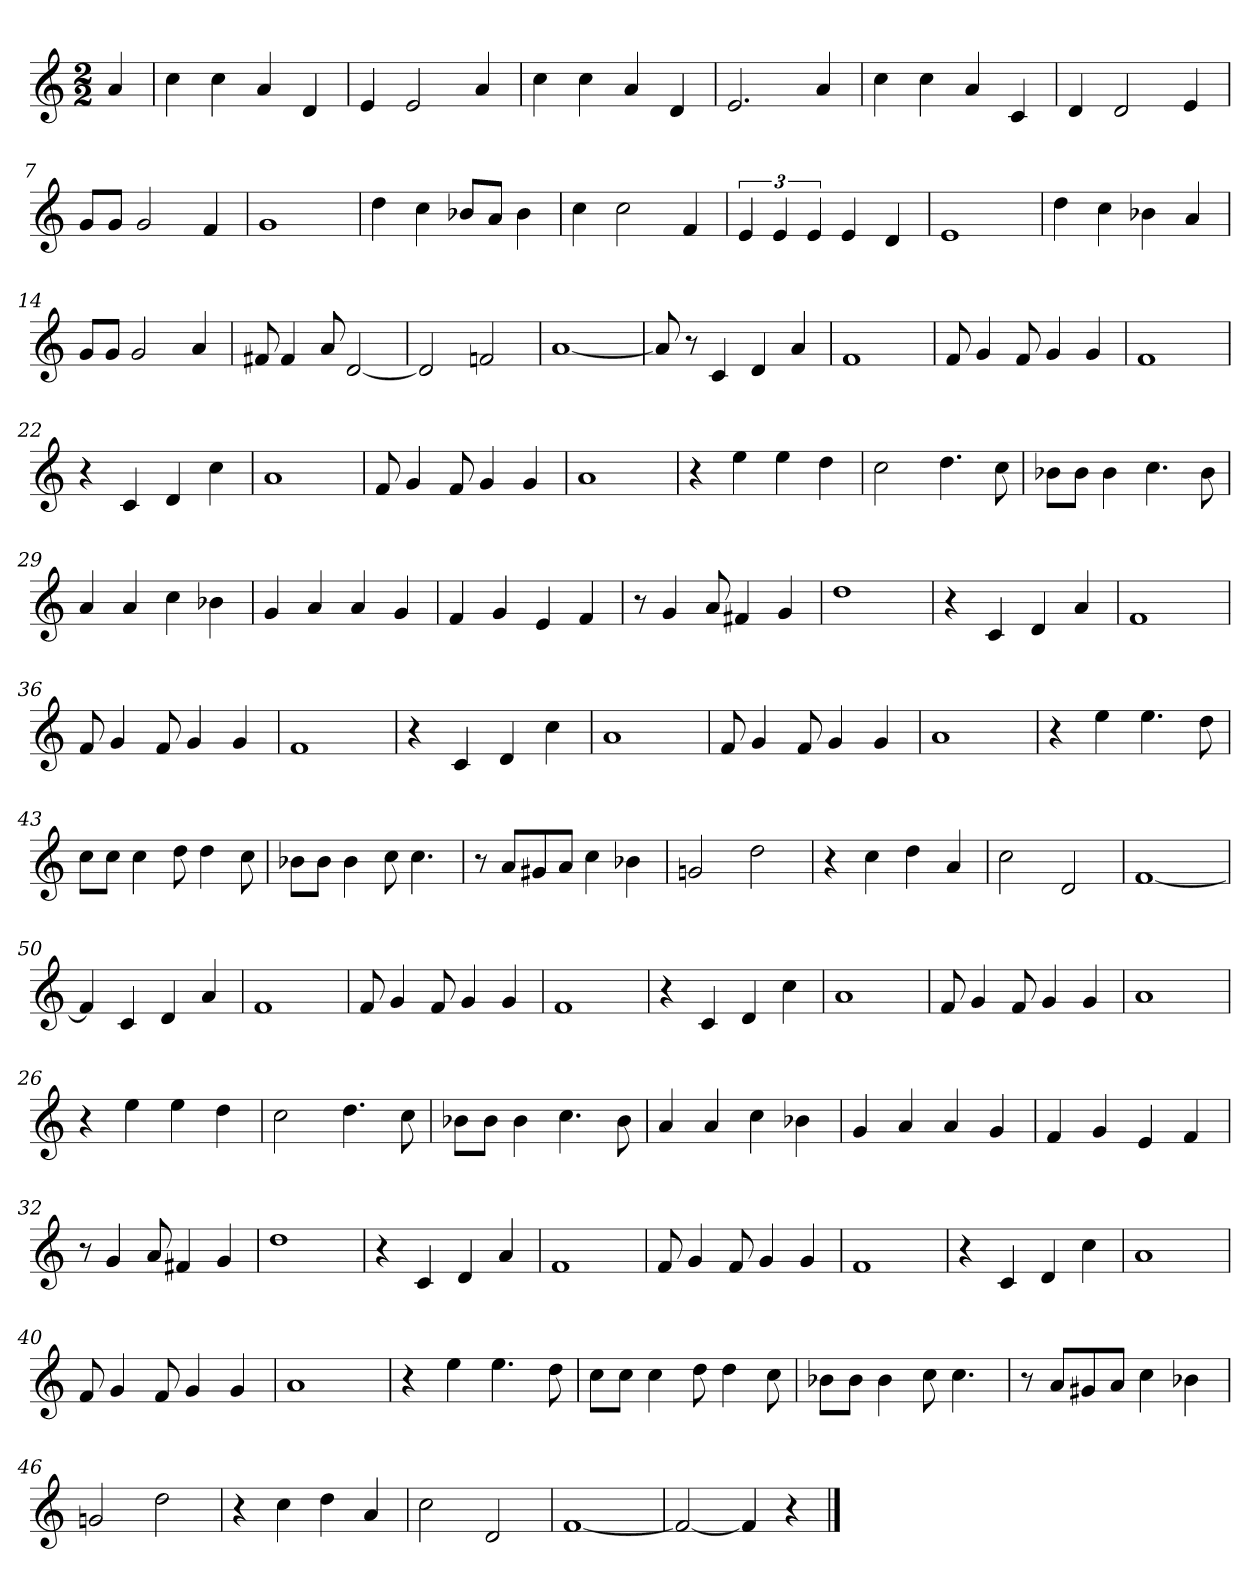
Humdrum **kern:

**kern
*part1
*staff1
*M2/2
=
4a
=1
4cc
4cc
4a
4d
=2
4e
2e
4a
=3
4cc
4cc
4a
4d
=4
2.e
4a
=5
4cc
4cc
4a
4c
=6
4d
2d
4e
=7
8gL
8gJ
2g
4f
=8
1g
=9
4dd
4cc
8b-XL
8aJ
4b-
=10
4cc
2cc
4f
=11
6e
6e
6e
4e
4d
=12
1e
=13
4dd
4cc
4b-X
4a
=14
8gL
8gJ
2g
4a
=15
8f#X
4f#
8a
[2d
=16
2d]
2fn
=17
[1a
=18
8a]
8r
4c
4d
4a
=19
1f
=20
8f
4g
8f
4g
4g
=21
1f
=22
4r
4c
4d
4cc
=23
1a
=24
8f
4g
8f
4g
4g
=25
1a
=26
4r
4ee
4ee
4dd
=27
2cc
4.dd
8cc
=28
8b-XL
8b-J
4b-
4.cc
8b-
=29
4a
4a
4cc
4b-X
=30
4g
4a
4a
4g
=31
4f
4g
4e
4f
=32
8r
4g
8a
4f#X
4g
=33
1dd
=34
4r
4c
4d
4a
=35
1f
=36
8f
4g
8f
4g
4g
=37
1f
=38
4r
4c
4d
4cc
=39
1a
=40
8f
4g
8f
4g
4g
=41
1a
=42
4r
4ee
4.ee
8dd
=43
8ccL
8ccJ
4cc
8dd
4dd
8cc
=44
8b-XL
8b-J
4b-
8cc
4.cc
=45
8r
8aL
8g#X
8aJ
4cc
4b-X
=46
2gn
2dd
=47
4r
4cc
4dd
4a
=48
2cc
2d
=49
[1f
=50
4f]
4c
4d
4a
=19
1f
=20
8f
4g
8f
4g
4g
=21
1f
=22
4r
4c
4d
4cc
=23
1a
=24
8f
4g
8f
4g
4g
=25
1a
=26
4r
4ee
4ee
4dd
=27
2cc
4.dd
8cc
=28
8b-XL
8b-J
4b-
4.cc
8b-
=29
4a
4a
4cc
4b-X
=30
4g
4a
4a
4g
=31
4f
4g
4e
4f
=32
8r
4g
8a
4f#X
4g
=33
1dd
=34
4r
4c
4d
4a
=35
1f
=36
8f
4g
8f
4g
4g
=37
1f
=38
4r
4c
4d
4cc
=39
1a
=40
8f
4g
8f
4g
4g
=41
1a
=42
4r
4ee
4.ee
8dd
=43
8ccL
8ccJ
4cc
8dd
4dd
8cc
=44
8b-XL
8b-J
4b-
8cc
4.cc
=45
8r
8aL
8g#X
8aJ
4cc
4b-X
=46
2gn
2dd
=47
4r
4cc
4dd
4a
=48
2cc
2d
=49
[1f
=50
2f_
4f]
4r
==
*-
